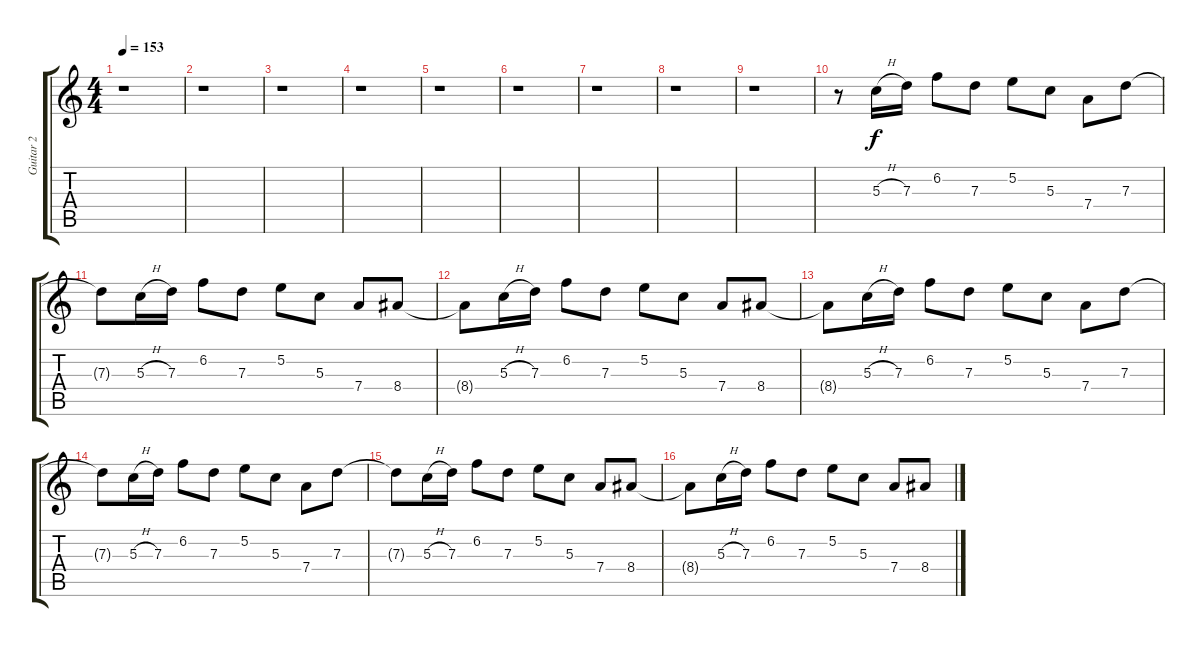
\track ("Guitar 2" "Guitar 2") {instrument distortionguitar}
\staff {score tabs}
\tuning (E4 B3 G3 D3 A2 E2) {hide}
\ts (4 4)
\tempo 153
\clef g2
\ks c
r.1{dy f} |
r.1 |
r.1 |
r.1 |
r.1 |
r.1 |
r.1 |
r.1 |
r.1 |
r.8 5.3{h}.16 7.3.16 6.2.8 7.3.8 5.2.8 5.3.8 7.4.8 7.3.8 |
7.3{t}.8 5.3{h}.16 7.3.16 6.2.8 7.3.8 5.2.8 5.3.8 7.4.8 8.4.8 |
8.4{t}.8 5.3{h}.16 7.3.16 6.2.8 7.3.8 5.2.8 5.3.8 7.4.8 8.4.8 |
8.4{t}.8 5.3{h}.16 7.3.16 6.2.8 7.3.8 5.2.8 5.3.8 7.4.8 7.3.8 |
7.3{t}.8 5.3{h}.16 7.3.16 6.2.8 7.3.8 5.2.8 5.3.8 7.4.8 7.3.8 |
7.3{t}.8 5.3{h}.16 7.3.16 6.2.8 7.3.8 5.2.8 5.3.8 7.4.8 8.4.8 |
8.4{t}.8 5.3{h}.16 7.3.16 6.2.8 7.3.8 5.2.8 5.3.8 7.4.8 8.4.8
